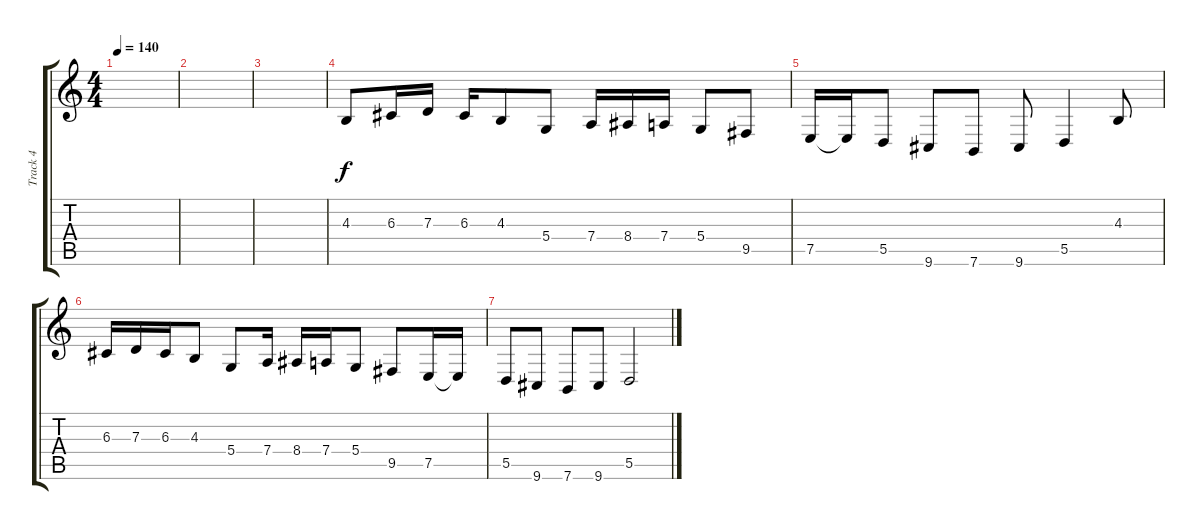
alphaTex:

\track ("Track 4" "Track 4") {instrument stringensemble1}
\staff {score tabs}
\tuning (E4 B3 G3 D3 A2 E2) {hide}
\ts (4 4)
\tempo 140
\clef g2
\ks c
|
|
|
4.3.8 6.3.16 7.3.16 6.3.16 4.3.8 5.4.8 7.4.16 8.4.16 7.4.16 5.4.8 9.5.8 |
7.5.16 7.5{t}.16 5.5.8 9.6.8 7.6.8 9.6.8 5.5.4 4.3.8 |
6.3.16 7.3.16 6.3.16 4.3.8 5.4.8 7.4.16 8.4.16 7.4.16 5.4.8 9.5.8 7.5.16 7.5{t}.16 |
5.5.8 9.6.8 7.6.8 9.6.8 5.5.2
